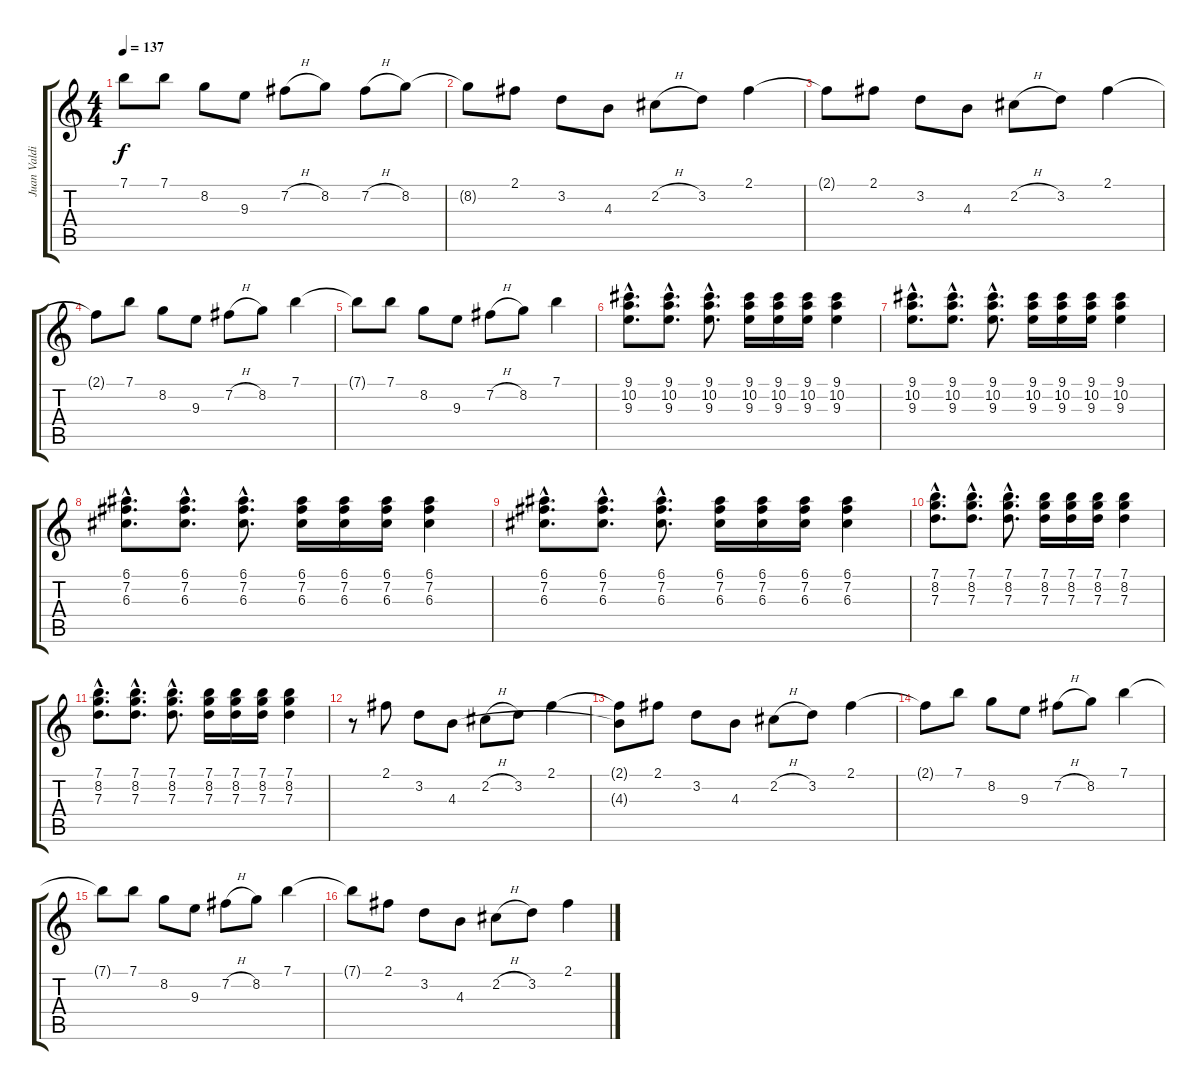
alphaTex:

\track ("Juan Valdivia" "Juan Valdi") {instrument electricguitarjazz}
\staff {score tabs}
\tuning (E4 B3 G3 D3 A2 E2) {hide}
\ts (4 4)
\tempo 137
\clef g2
\ks c
7.1{t}.8{dy f} 7.1.8 8.2.8 9.3.8 7.2{h}.8 8.2.8 7.2{h}.8 8.2.8 |
8.2{t}.8 2.1.8 3.2.8 4.3.8 2.2{h}.8 3.2.8 2.1.4 |
2.1{t}.8 2.1.8 3.2.8 4.3.8 2.2{h}.8 3.2.8 2.1.4 |
2.1{t}.8 7.1.8 8.2.8 9.3.8 7.2{h}.8 8.2.8 7.1.4 |
7.1{t}.8 7.1.8 8.2.8 9.3.8 7.2{h}.8 8.2.8 7.1.4 |
(9.1{hac} 10.2{hac} 9.3{hac}).8{d} (9.1{hac} 10.2{hac} 9.3{hac}).8{d} (9.1{hac} 10.2{hac} 9.3{hac}).8{d} (9.1 10.2 9.3).16 (9.1 10.2 9.3).16 (9.1 10.2 9.3).16 (9.1 10.2 9.3).4 |
(9.1{hac} 10.2{hac} 9.3{hac}).8{d} (9.1{hac} 10.2{hac} 9.3{hac}).8{d} (9.1{hac} 10.2{hac} 9.3{hac}).8{d} (9.1 10.2 9.3).16 (9.1 10.2 9.3).16 (9.1 10.2 9.3).16 (9.1 10.2 9.3).4 |
(6.1{hac} 7.2{hac} 6.3{hac}).8{d} (6.1{hac} 7.2{hac} 6.3{hac}).8{d} (6.1{hac} 7.2{hac} 6.3{hac}).8{d} (6.1 7.2 6.3).16 (6.1 7.2 6.3).16 (6.1 7.2 6.3).16 (6.1 7.2 6.3).4 |
(6.1{hac} 7.2{hac} 6.3{hac}).8{d} (6.1{hac} 7.2{hac} 6.3{hac}).8{d} (6.1{hac} 7.2{hac} 6.3{hac}).8{d} (6.1 7.2 6.3).16 (6.1 7.2 6.3).16 (6.1 7.2 6.3).16 (6.1 7.2 6.3).4 |
(7.1{hac} 8.2{hac} 7.3{hac}).8{d} (7.1{hac} 8.2{hac} 7.3{hac}).8{d} (7.1{hac} 8.2{hac} 7.3{hac}).8{d} (7.1 8.2 7.3).16 (7.1 8.2 7.3).16 (7.1 8.2 7.3).16 (7.1 8.2 7.3).4 |
(7.1{hac} 8.2{hac} 7.3{hac}).8{d} (7.1{hac} 8.2{hac} 7.3{hac}).8{d} (7.1{hac} 8.2{hac} 7.3{hac}).8{d} (7.1 8.2 7.3).16 (7.1 8.2 7.3).16 (7.1 8.2 7.3).16 (7.1 8.2 7.3).4 |
r.8 2.1.8 3.2.8 4.3.8 2.2{h}.8 3.2.8 2.1.4 |
(2.1{t} 4.3{t}).8 2.1.8 3.2.8 4.3.8 2.2{h}.8 3.2.8 2.1.4 |
2.1{t}.8 7.1.8 8.2.8 9.3.8 7.2{h}.8 8.2.8 7.1.4 |
7.1{t}.8 7.1.8 8.2.8 9.3.8 7.2{h}.8 8.2.8 7.1.4 |
7.1{t}.8 2.1.8 3.2.8 4.3.8 2.2{h}.8 3.2.8 2.1.4
